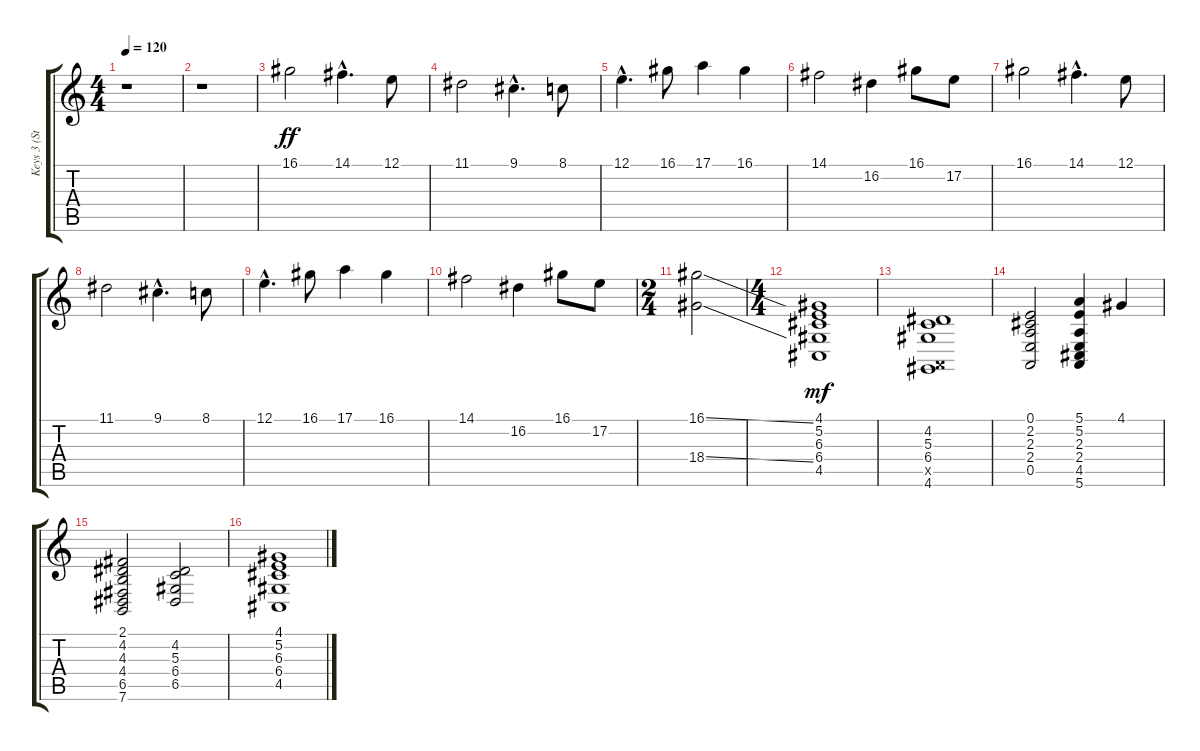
\track ("Keys 3 (Str. Ens.) " "Keys 3 (St") {instrument synthstrings1}
\staff {score tabs}
\tuning (E4 B3 G3 D3 A2 E2) {hide}
\ts (4 4)
\tempo 120
\clef g2
\ks c
r.1{dy ff} |
r.1 |
16.1.2{volume 16} 14.1{hac}.4{d} 12.1.8 |
11.1.2 9.1{hac}.4{d} 8.1.8 |
12.1{hac}.4{d} 16.1.8 17.1.4 16.1.4 |
14.1.2 16.2.4 16.1.8 17.2.8 |
16.1.2 14.1{hac}.4{d} 12.1.8 |
11.1.2 9.1{hac}.4{d} 8.1.8 |
12.1{hac}.4{d} 16.1.8 17.1.4 16.1.4 |
14.1.2 16.2.4 16.1.8 17.2.8 |
\ts (2 4)
(16.1{ss} 18.4{ss}).2 |
\ts (4 4)
(4.1 5.2 6.3 6.4 4.5).1{dy mf volume 12} |
(4.2 5.3 6.4 0.5{x} 4.6).1 |
(0.1 2.2 2.3 2.4 0.5).2 (5.1 5.2 2.3 2.4 4.5 5.6).4 4.1.4 |
(2.1 4.2 4.3 4.4 6.5 7.6).2 (4.2 5.3 6.4 6.5).2 |
(4.1 5.2 6.3 6.4 4.5).1
